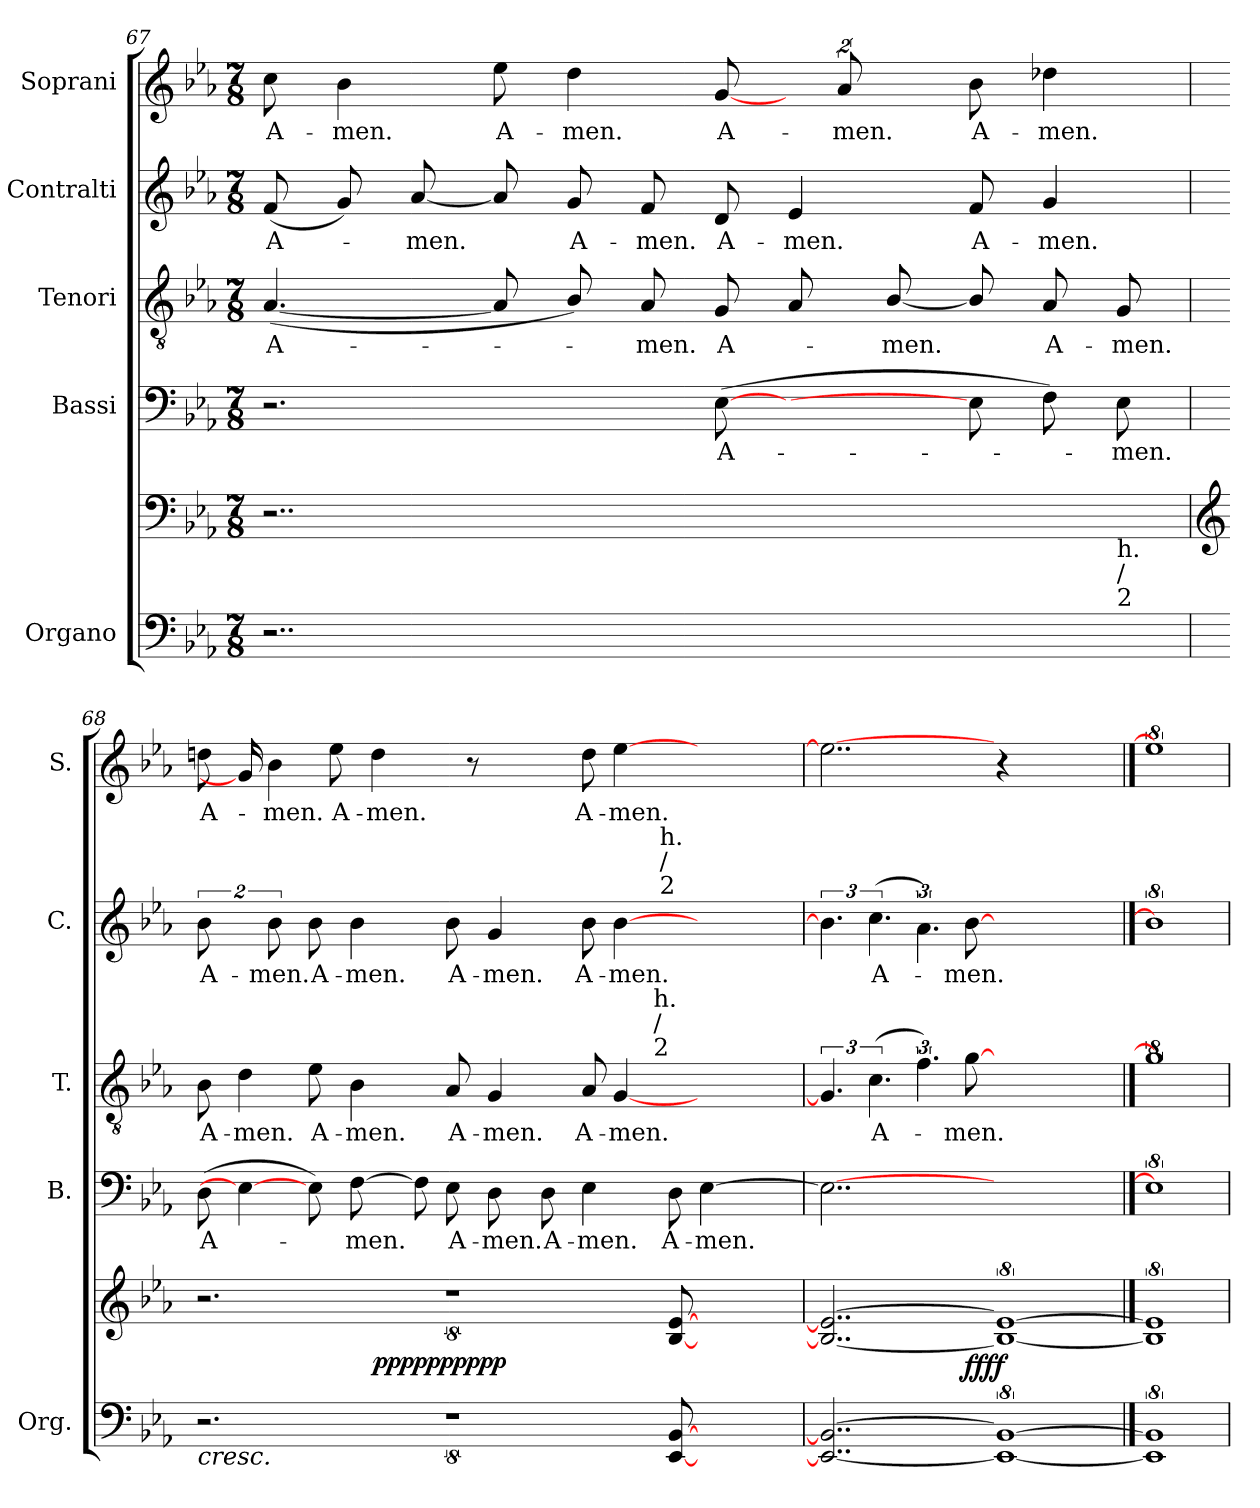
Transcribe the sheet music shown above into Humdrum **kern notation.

**kern	**kern	**dynam	**kern	**text	**kern	**text	**kern	**text	**kern	**text
*part5	*part5	*part5	*part4	*part4	*part3	*part3	*part2	*part2	*part1	*part1
*staff6	*staff5	*staff5/6	*staff4	*staff4	*staff3	*staff3	*staff2	*staff2	*staff1	*staff1
*I"Organo	*	*	*I"Bassi	*	*I"Tenori	*	*I"Contralti	*	*I"Soprani	*
*I'Org.	*	*	*I'B.	*	*I'T.	*	*I'C.	*	*I'S.	*
*clefF4	*clefF4	*	*clefF4	*	*clefGv2	*	*clefG2	*	*clefG2	*
*	*	*	*	*	*ITrd7c12	*	*	*	*	*
*k[b-e-a-]	*k[b-e-a-]	*	*k[b-e-a-]	*	*k[b-e-a-]	*	*k[b-e-a-]	*	*k[b-e-a-]	*
*E-:	*E-:	*	*E-:	*	*E-:	*	*E-:	*	*E-:	*
*M7/8	*M7/8	*	*M7/8	*	*M7/8	*	*M7/8	*	*M7/8	*
=67	=67	=67	=67	=67	=67	=67	=67	=67	=67	=67
!	!	!	!	!	!	!LO:LY:b:color=#000000	!	!	!	!
!	!	!	!	!	!	!	!	!LO:LY:b:color=#000000	!	!
!	!	!	!	!	!	!	!	!	!	!LO:LY:b:color=#000000
2..r	2..r	.	2.r	.	([4.AA-i/	A-	(8fi/	A-	8cci\	A-
!	!	!	!	!	!	!	!	!	!	!LO:LY:b:color=#000000
.	.	.	.	.	.	.	8gi/)	.	4b-i\	-men.
!	!	!	!	!	!	!	!	!LO:LY:b:color=#000000	!	!
.	.	.	.	.	.	.	[8a-i/	-men.	.	.
!	!	!	!	!	!	!	!	!	!	!LO:LY:b:color=#000000
.	.	.	.	.	8AA-i/]	.	8a-i/]	.	8ee-i\	A-
!	!	!	!	!	!	!	!	!LO:LY:b:color=#000000	!	!
!	!	!	!	!	!	!	!	!	!	!LO:LY:b:color=#000000
.	.	.	.	.	8BB-i/)	.	8gi/	A-	4ddi\	-men.
!	!	!	!	!	!	!LO:LY:b:color=#000000	!	!	!	!
!	!	!	!	!	!	!	!	!LO:LY:b:color=#000000	!	!
.	.	.	.	.	8AA-i/	-men.	8fi/	-men.	.	.
!	!	!	!	!LO:LY:b:color=#000000	!	!	!	!	!	!
!	!	!	!	!	!	!LO:LY:b:color=#000000	!	!	!	!
!	!	!	!	!	!	!	!	!LO:LY:b:color=#000000	!	!
!	!	!	!	!	!	!	!	!	!	!LO:LY:b:color=#000000
.	.	.	([8E-i\	A-	8GGi/	A-	8di/	A-	[8gi/	A-
!	!	!	!	!	!	!	!	!LO:LY:b:color=#000000	!	!
2ryy	2ryy	.	4ryy	.	8AA-i/	.	4e-i/	-men.	16ryy	.
!	!	!	!	!	!	!	!	!	!	!LO:LY:b:color=#000000
.	.	.	.	.	.	.	.	.	16%3a-i/	-men.
!	!	!	!	!	!	!LO:LY:b:color=#000000	!	!	!	!
.	.	.	.	.	[8BB-i/	-men.	.	.	.	.
!	!	!	!	!	!	!	!	!LO:LY:b:color=#000000	!	!
!	!	!	!	!	!	!	!	!	!	!LO:LY:b:color=#000000
.	.	.	8E-i\]	.	8BB-i/]	.	8fi/	A-	8b-i\	A-
!	!	!	!	!	!	!LO:LY:b:color=#000000	!	!	!	!
!	!	!	!	!	!	!	!	!LO:LY:b:color=#000000	!	!
!	!	!	!	!	!	!	!	!	!	!LO:LY:b:color=#000000
.	.	.	8Fi\)	.	8AA-i/	A-	4gi/	-men.	4dd-Xi\	-men.
!	!	!	!	!LO:LY:b:color=#000000	!	!	!	!	!	!
!LO:TX:a:t=2	!	!	!	!	!	!	!	!	!	!
!LO:TX:t=/	!	!	!	!	!	!	!	!	!	!
!LO:TX:t=h.	!	!	!	!	!	!	!	!	!	!
!	!	!	!	!	!	!LO:LY:b:color=#000000	!	!	!	!
8ryy	8ryy	.	8E-i\	-men.	8GGi/	-men.	.	.	.	.
!!LO:LB:g=z
=68	=68	=68	=68	=68	=68	=68	=68	=68	=68	=68
*	*clefG2	*	*	*	*	*	*	*	*	*
!	!	!LO:HP:b=2	!	!	!	!	!	!	!	!
!	!	!	!	!LO:LY:b:color=#000000	!	!	!	!	!	!
!	!	!	!	!	!	!LO:LY:b:color=#000000	!	!	!	!
!	!	!	!	!	!	!	!	!LO:LY:b:color=#000000	!	!
!	!	!	!	!	!	!	!	!	!	!LO:LY:b:color=#000000
*^	*^	*	*	*	*^	*	*^	*	*	*
2.r	2ryy	2.r	2ryy	<	(8Di\	A-	8BB-i\	1ryy	A-	16%3b-i\	1ryy	A-	8ddni\	A-
!	!	!	!	!	!	!	!	!	!LO:LY:b:color=#000000	!	!	!	!	!
.	.	.	.	.	4E-i\_	.	4Di\	.	-men.	.	.	.	16gi/]	.
!	!	!	!	!	!	!	!	!	!	!	!	!LO:LY:b:color=#000000	!	!
!	!	!	!	!	!	!	!	!	!	!	!	!	!	!LO:LY:b:color=#000000
.	.	.	.	.	.	.	.	.	.	16%3b-i\	.	-men.	4b-i\	-men.
!	!	!	!	!	!	!	!	!	!LO:LY:b:color=#000000	!	!	!	!	!
!	!	!	!	!	!	!	!	!	!	!	!	!LO:LY:b:color=#000000	!	!
.	.	.	.	.	8E-i\)	.	8E-i\	.	A-	8b-i\	.	A-	.	.
!	!	!	!	!	!	!	!	!	!	!	!	!	!	!LO:LY:b:color=#000000
.	.	.	.	.	.	.	.	.	.	.	.	.	8ee-i\	A-
!	!	!	!	!	!	!LO:LY:b:color=#000000	!	!	!	!	!	!	!	!
!	!	!	!	!	!	!	!	!	!LO:LY:b:color=#000000	!	!	!	!	!
!	!	!	!	!	!	!	!	!	!	!	!	!LO:LY:b:color=#000000	!	!
.	16ryy	.	16ryy	.	[8Fi\	-men.	4BB-i\	.	-men.	4b-i\	.	-men.	.	.
!	!	!	!	!	!	!	!	!	!	!	!	!	!	!LO:LY:b:color=#000000
.	1024ryy	.	1024ryy	.	.	.	.	.	.	.	.	.	4ddi\	-men.
.	1ryy	.	1ryy	ppppp ppppp	.	.	.	.	.	.	.	.	.	.
.	.	.	.	.	8Fi\]	.	.	.	.	.	.	.	.	.
!	!	!	!	!	!	!LO:LY:b:color=#000000	!	!	!	!	!	!	!	!
!	!	!	!	!	!	!	!	!	!LO:LY:b:color=#000000	!	!	!	!	!
!	!	!	!	!	!	!	!	!	!	!	!	!LO:LY:b:color=#000000	!	!
8%5r	.	8%5r	.	.	8E-i\	A-	8AA-i/	.	A-	8b-i\	.	A-	.	.
.	.	.	.	.	.	.	.	.	.	.	.	.	8r	.
!	!	!	!	!	!	!LO:LY:b:color=#000000	!	!	!	!	!	!	!	!
!	!	!	!	!	!	!	!	!	!LO:LY:b:color=#000000	!	!	!	!	!
!	!	!	!	!	!	!	!	!	!	!	!	!LO:LY:b:color=#000000	!	!
.	.	.	.	.	8Di\	-men.	4GGi/	.	-men.	4gi/	.	-men.	.	.
.	.	.	.	.	.	.	.	.	.	.	.	.	8.ryy	.
!	!	!	!	!	!	!LO:LY:b:color=#000000	!	!	!	!	!	!	!	!
.	.	.	.	.	8Di\	A-	.	4ryy	.	.	4ryy	.	.	.
!	!	!	!	!	!	!LO:LY:b:color=#000000	!	!	!	!	!	!	!	!
!	!	!	!	!	!	!	!	!	!LO:LY:b:color=#000000	!	!	!	!	!
!	!	!	!	!	!	!	!	!	!	!	!	!LO:LY:b:color=#000000	!	!
!	!	!	!	!	!	!	!	!	!	!	!	!	!	!LO:LY:b:color=#000000
.	.	.	.	.	4E-i\	-men.	8AA-i/	.	A-	8b-i\	.	A-	8ddi\	A-
!	!	!	!	!	!	!	!	!	!LO:LY:b:color=#000000	!	!	!	!	!
!	!	!	!	!	!	!	!	!	!	!	!	!LO:LY:b:color=#000000	!	!
!	!	!	!	!	!	!	!	!	!	!	!	!	!	!LO:LY:b:color=#000000
.	.	.	.	.	.	.	[4GGi/	16ryy	-men.	[4b-i\	16..ryy	-men.	[4ee-i\	-men.
.	.	.	.	.	.	.	.	32ryy	.	.	.	.	.	.
.	.	.	.	.	.	.	.	256..ryy	.	.	.	.	.	.
!	!	!	!	!	!	!	!	!LO:TX:a:t=2	!	!	!	!	!	!
!	!	!	!	!	!	!	!	!LO:TX:t=/	!	!	!	!	!	!
!	!	!	!	!	!	!	!	!LO:TX:t=h.	!	!	!	!	!	!
.	.	.	.	.	.	.	.	4ryy	.	.	.	.	.	.
!	!	!	!	!	!	!	!	!	!	!	!LO:TX:a:t=2	!	!	!
!	!	!	!	!	!	!	!	!	!	!	!LO:TX:t=/	!	!	!
!	!	!	!	!	!	!	!	!	!	!	!LO:TX:t=h.	!	!	!
.	.	.	.	.	.	.	.	.	.	.	4ryy	.	.	.
!	!	!	!	!	!	!LO:LY:b:color=#000000	!	!	!	!	!	!	!	!
[8EE-i/ [8BB-i	.	[8B-i/ [8e-i	.	.	8Di\	A-	.	.	.	.	.	.	.	.
!	!	!	!	!	!	!LO:LY:b:color=#000000	!	!	!	!	!	!	!	!
4ryy	.	4ryy	.	.	[4E-i\	-men.	4ryy	.	.	4ryy	.	.	4ryy	.
.	8ryy	.	8ryy	.	.	.	.	.	.	.	.	.	.	.
.	.	.	.	.	.	.	.	8ryy	.	.	.	.	.	.
.	.	.	.	.	.	.	.	.	.	.	8ryy	.	.	.
.	32ryy	.	32ryy	.	.	.	.	.	.	.	.	.	.	.
.	64ryy	.	64ryy	.	.	.	.	.	.	.	.	.	.	.
.	.	.	.	.	.	.	.	64ryy	.	.	.	.	.	.
.	.	.	.	.	.	.	.	.	.	.	64ryy	.	.	.
.	128...ryy	.	128...ryy	.	.	.	.	.	.	.	.	.	.	.
.	.	.	.	.	.	.	.	128ryy	.	.	.	.	.	.
.	.	.	.	.	.	.	.	1024ryy	.	.	.	.	.	.
*	*	*	*	*	*	*	*v	*v	*	*	*	*	*	*
*	*	*	*	*	*	*	*	*	*v	*v	*	*	*
=69	=69	=69	=69	=69	=69	=69	=69	=69	=69	=69	=69	=69
2..EE-i_ 2..BB-i_	2.ryy	2..B-i_ 2..e-i_	2.ryy	.	2..E-i_	.	6.GGi/]	.	6.b-i\]	.	2..ee-i_	.
!	!	!	!	!	!	!	!	!LO:LY:b:color=#000000	!	!	!	!
!	!	!	!	!	!	!	!	!	!	!LO:LY:b:color=#000000	!	!
.	.	.	.	.	.	.	(6.Ci\	A-	(6.cci\	A-	.	.
.	.	.	.	.	.	.	6.Fi\)	.	6.a-i\)	.	.	.
!	!	!	!	!	!	!	!	!LO:LY:b:color=#000000	!	!	!	!
!	!	!	!	!	!	!	!	!	!	!LO:LY:b:color=#000000	!	!
.	2.ryy	.	2.ryy	ff ff	.	.	[8Gi\	-men.	[8b-i\	-men.	.	.
8%5EE-i/_ 8%5BB-i_	.	8%5B-i/_ 8%5e-i_	.	[	2ryy	.	2ryy	.	2ryy	.	4r	.
.	.	.	.	.	.	.	.	.	.	.	4.ryy	.
.	.	.	.	.	8ryy	.	8ryy	.	8ryy	.	.	.
*v	*v	*	*	*	*	*	*	*	*	*	*	*
*	*v	*v	*	*	*	*	*	*	*	*	*
==70	==70	==70	==70	==70	==70	==70	==70	==70	==70	==70
8%5EE-i] 8%5BB-i]	8%5B-i] 8%5e-i]	.	8%5E-i]	.	8%5Gi\]	.	8%5b-i\]	.	8%5ee-i]	.
=	=	=	=	=	=	=	=	=	=	=
*-	*-	*-	*-	*-	*-	*-	*-	*-	*-	*-
